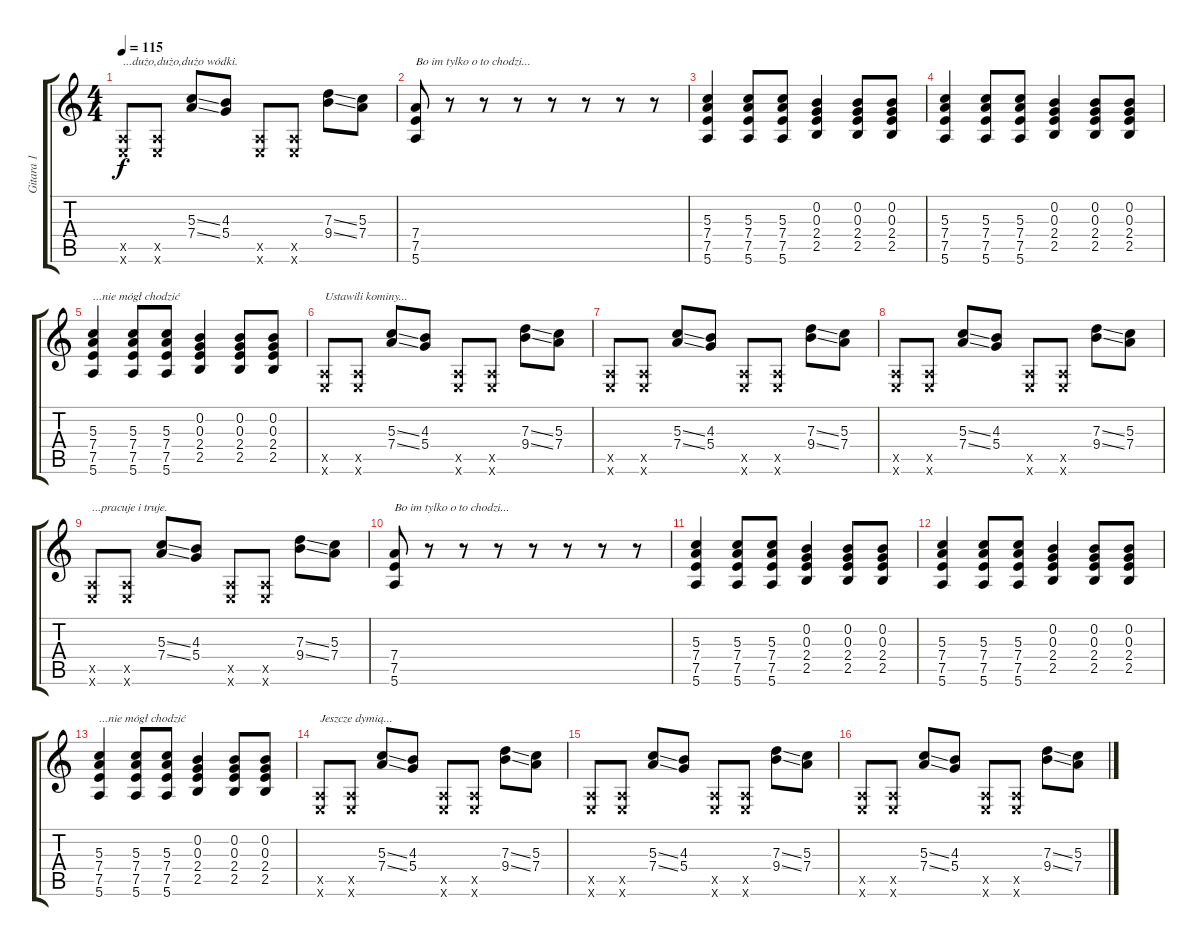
\track ("Gitara 1" "Gitara 1") {instrument distortionguitar}
\staff {score tabs}
\tuning (E4 B3 G3 D3 A2 E2) {hide}
\ts (4 4)
\tempo 115
\clef g2
\ks c
(0.5{x} 0.6{x}).8{txt "...dużo,dużo,dużo wódki." dy f volume 8} (0.5{x} 0.6{x}).8 (5.3{ss} 7.4{ss}).8 (4.3 5.4).8 (0.5{x} 0.6{x}).8 (0.5{x} 0.6{x}).8 (7.3{ss} 9.4{ss}).8 (5.3 7.4).8 |
(7.4 7.5 5.6).8{txt "Bo im tylko o to chodzi..." volume 13} r.8 r.8 r.8 r.8 r.8 r.8 r.8 |
(5.3 7.4 7.5 5.6).4 (5.3 7.4 7.5 5.6).8 (5.3 7.4 7.5 5.6).8 (0.2 0.3 2.4 2.5).4 (0.2 0.3 2.4 2.5).8 (0.2 0.3 2.4 2.5).8 |
(5.3 7.4 7.5 5.6).4 (5.3 7.4 7.5 5.6).8 (5.3 7.4 7.5 5.6).8 (0.2 0.3 2.4 2.5).4 (0.2 0.3 2.4 2.5).8 (0.2 0.3 2.4 2.5).8 |
(5.3 7.4 7.5 5.6).4{txt "...nie mógł chodzić"} (5.3 7.4 7.5 5.6).8 (5.3 7.4 7.5 5.6).8 (0.2 0.3 2.4 2.5).4 (0.2 0.3 2.4 2.5).8 (0.2 0.3 2.4 2.5).8 |
(0.5{x} 0.6{x}).8{txt "Ustawili kominy..." volume 8} (0.5{x} 0.6{x}).8 (5.3{ss} 7.4{ss}).8 (4.3 5.4).8 (0.5{x} 0.6{x}).8 (0.5{x} 0.6{x}).8 (7.3{ss} 9.4{ss}).8 (5.3 7.4).8 |
(0.5{x} 0.6{x}).8{volume 8} (0.5{x} 0.6{x}).8 (5.3{ss} 7.4{ss}).8 (4.3 5.4).8 (0.5{x} 0.6{x}).8 (0.5{x} 0.6{x}).8 (7.3{ss} 9.4{ss}).8 (5.3 7.4).8 |
(0.5{x} 0.6{x}).8{volume 8} (0.5{x} 0.6{x}).8 (5.3{ss} 7.4{ss}).8 (4.3 5.4).8 (0.5{x} 0.6{x}).8 (0.5{x} 0.6{x}).8 (7.3{ss} 9.4{ss}).8 (5.3 7.4).8 |
(0.5{x} 0.6{x}).8{txt "...pracuje i truje." volume 8} (0.5{x} 0.6{x}).8 (5.3{ss} 7.4{ss}).8 (4.3 5.4).8 (0.5{x} 0.6{x}).8 (0.5{x} 0.6{x}).8 (7.3{ss} 9.4{ss}).8 (5.3 7.4).8 |
(7.4 7.5 5.6).8{txt "Bo im tylko o to chodzi..." volume 13} r.8 r.8 r.8 r.8 r.8 r.8 r.8 |
(5.3 7.4 7.5 5.6).4 (5.3 7.4 7.5 5.6).8 (5.3 7.4 7.5 5.6).8 (0.2 0.3 2.4 2.5).4 (0.2 0.3 2.4 2.5).8 (0.2 0.3 2.4 2.5).8 |
(5.3 7.4 7.5 5.6).4 (5.3 7.4 7.5 5.6).8 (5.3 7.4 7.5 5.6).8 (0.2 0.3 2.4 2.5).4 (0.2 0.3 2.4 2.5).8 (0.2 0.3 2.4 2.5).8 |
(5.3 7.4 7.5 5.6).4{txt "...nie mógł chodzić"} (5.3 7.4 7.5 5.6).8 (5.3 7.4 7.5 5.6).8 (0.2 0.3 2.4 2.5).4 (0.2 0.3 2.4 2.5).8 (0.2 0.3 2.4 2.5).8 |
(0.5{x} 0.6{x}).8{txt "Jeszcze dymią..." volume 8} (0.5{x} 0.6{x}).8 (5.3{ss} 7.4{ss}).8 (4.3 5.4).8 (0.5{x} 0.6{x}).8 (0.5{x} 0.6{x}).8 (7.3{ss} 9.4{ss}).8 (5.3 7.4).8 |
(0.5{x} 0.6{x}).8{volume 8} (0.5{x} 0.6{x}).8 (5.3{ss} 7.4{ss}).8 (4.3 5.4).8 (0.5{x} 0.6{x}).8 (0.5{x} 0.6{x}).8 (7.3{ss} 9.4{ss}).8 (5.3 7.4).8 |
(0.5{x} 0.6{x}).8{volume 8} (0.5{x} 0.6{x}).8 (5.3{ss} 7.4{ss}).8 (4.3 5.4).8 (0.5{x} 0.6{x}).8 (0.5{x} 0.6{x}).8 (7.3{ss} 9.4{ss}).8 (5.3 7.4).8
